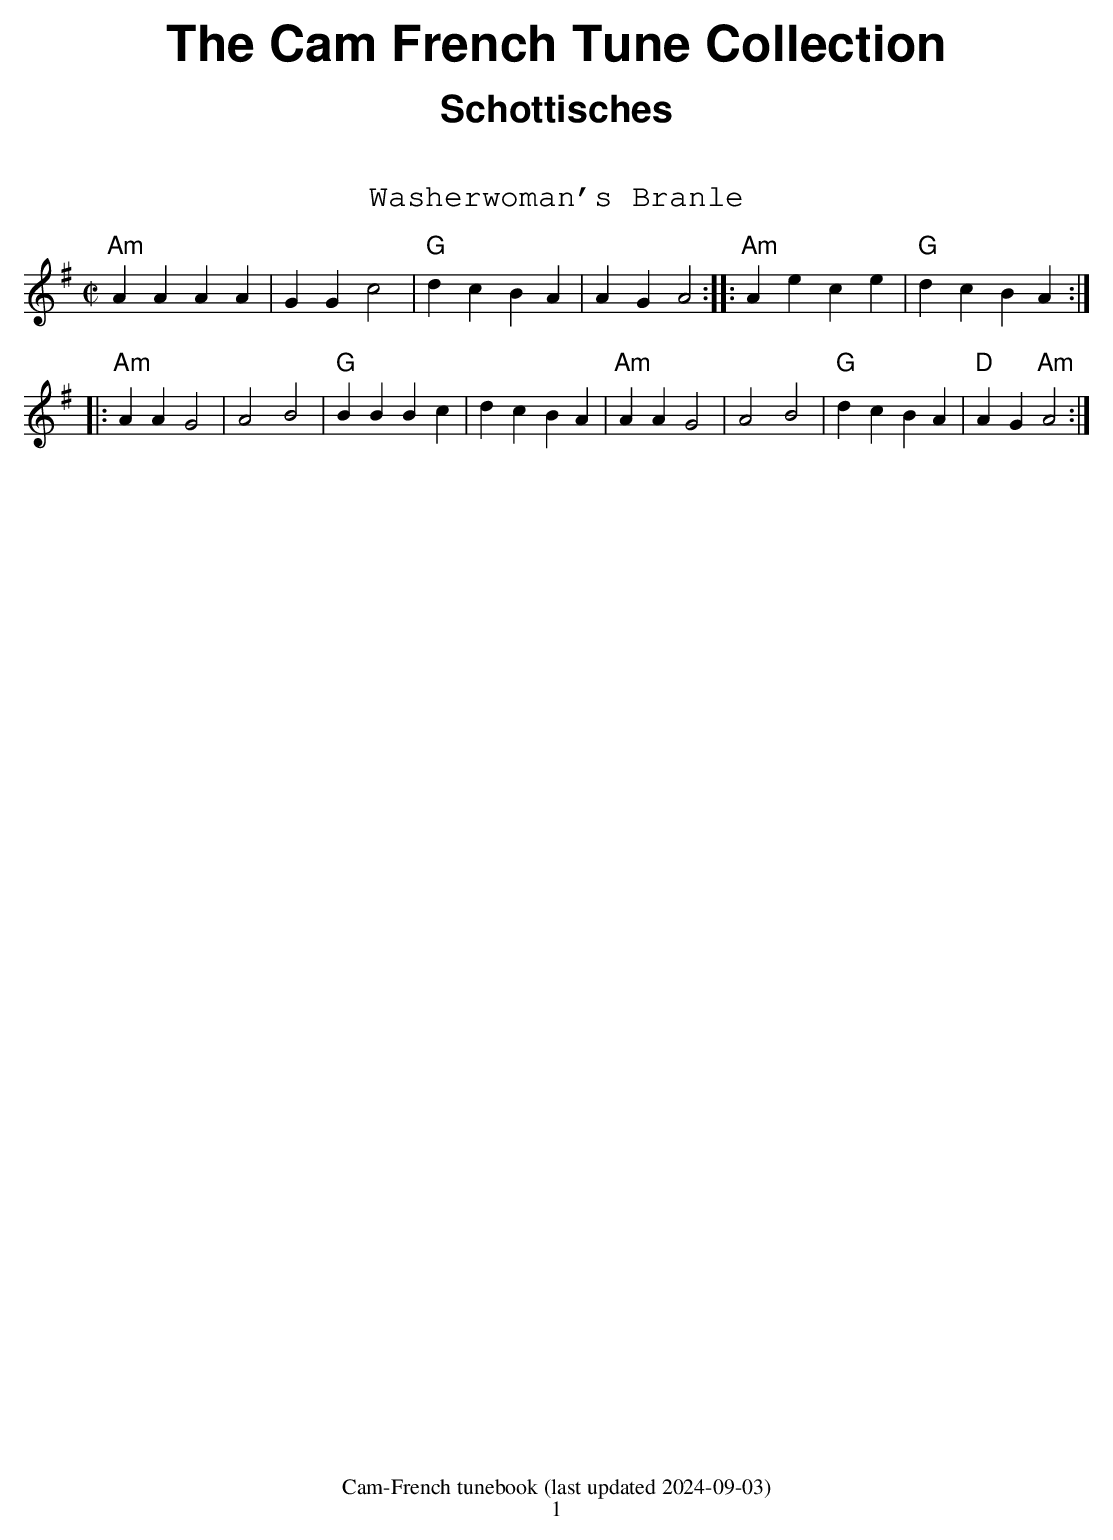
X:1
T:Washerwoman's Branle
M:C|
L:1/4
K:Ador
"Am"AA AA | GG c2 | "G" dc BA | AG A2 :||: "Am" Ae ce | "G" dc BA :|
|:"Am"AA G2 | A2 B2 |"G" BB Bc | dc BA |"Am" AA G2 | A2 B2 | "G"dc BA | "D" AG"Am" A2 :|
